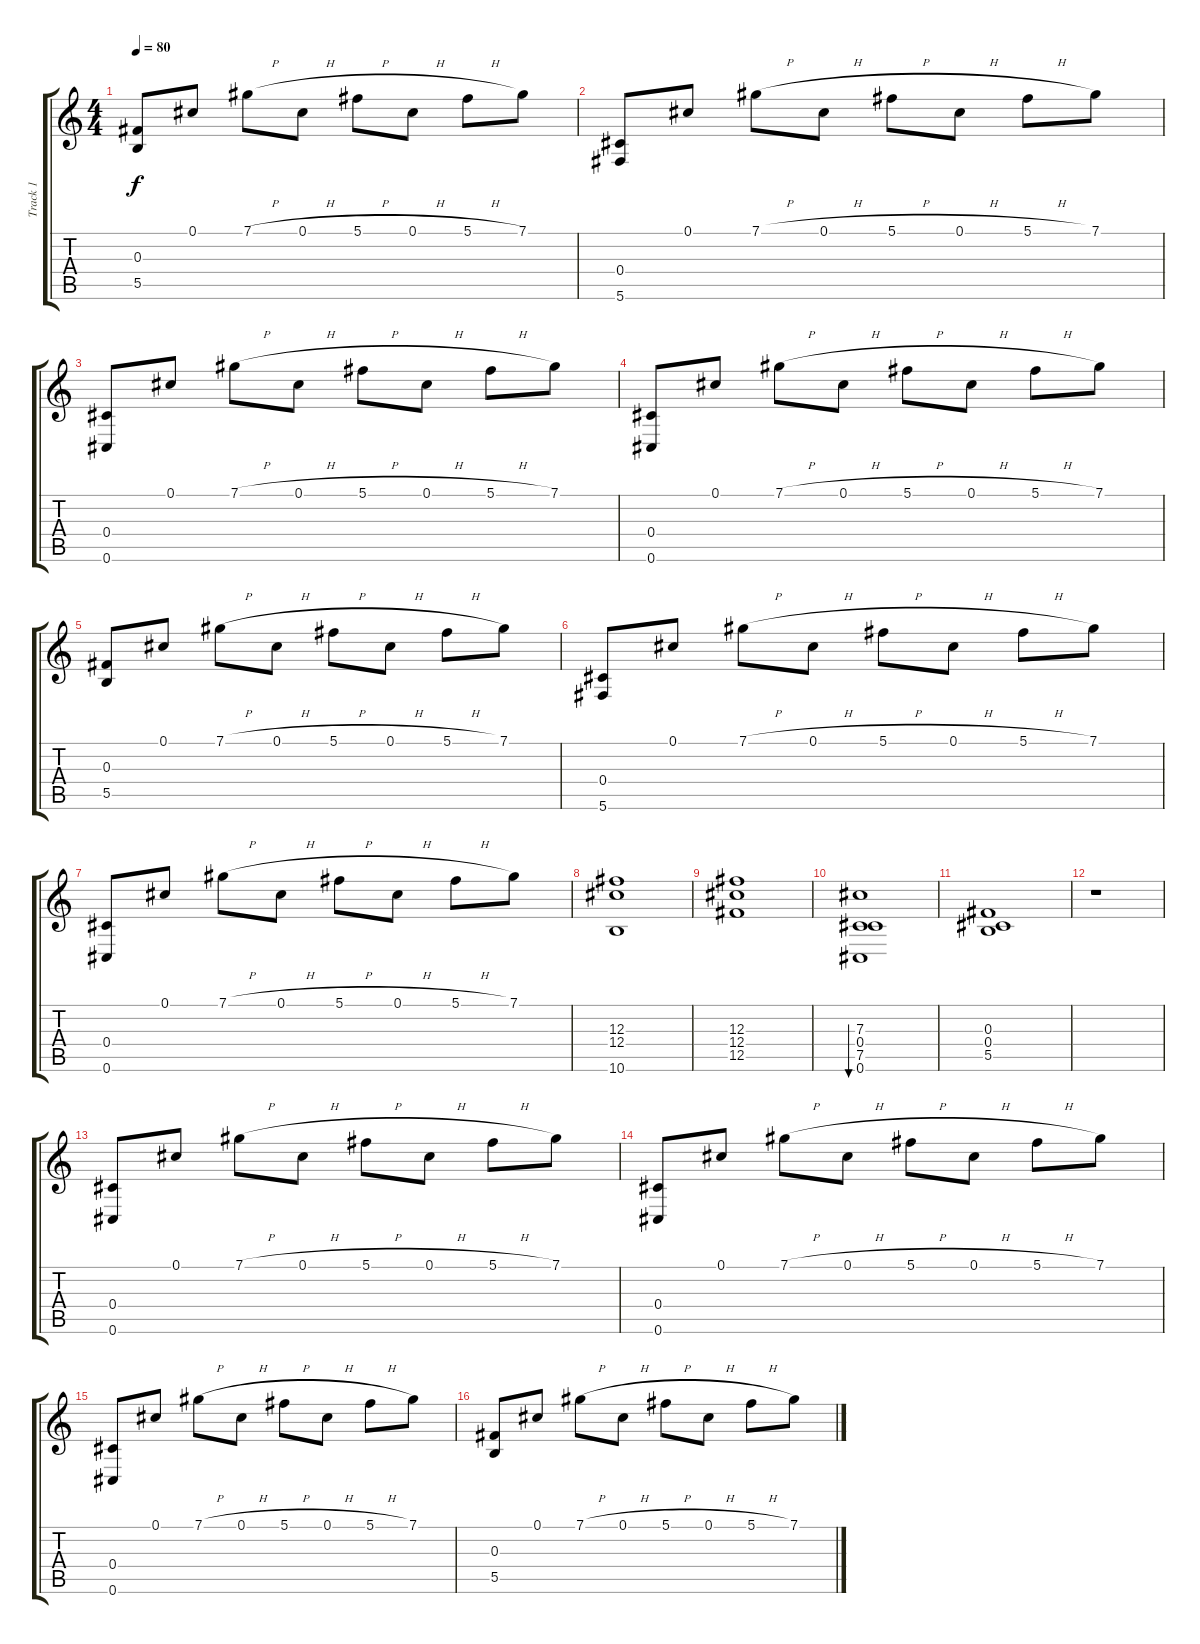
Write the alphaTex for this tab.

\track ("Track 1" "Track 1") {instrument acousticguitarsteel}
\staff {score tabs}
\tuning (Db4 Bb3 Gb3 Db3 Gb2 Db2) {hide}
\ts (4 4)
\tempo 80
\clef g2
\ks c
(0.3 5.5).8{dy f} 0.1.8 7.1{h}.8 0.1{h}.8 5.1{h}.8 0.1{h}.8 5.1{h}.8 7.1.8 |
(0.4 5.6).8 0.1.8 7.1{h}.8 0.1{h}.8 5.1{h}.8 0.1{h}.8 5.1{h}.8 7.1.8 |
(0.4 0.6).8 0.1.8 7.1{h}.8 0.1{h}.8 5.1{h}.8 0.1{h}.8 5.1{h}.8 7.1.8 |
(0.4 0.6).8 0.1.8 7.1{h}.8 0.1{h}.8 5.1{h}.8 0.1{h}.8 5.1{h}.8 7.1.8 |
(0.3 5.5).8 0.1.8 7.1{h}.8 0.1{h}.8 5.1{h}.8 0.1{h}.8 5.1{h}.8 7.1.8 |
(0.4 5.6).8 0.1.8 7.1{h}.8 0.1{h}.8 5.1{h}.8 0.1{h}.8 5.1{h}.8 7.1.8 |
(0.4 0.6).8 0.1.8 7.1{h}.8 0.1{h}.8 5.1{h}.8 0.1{h}.8 5.1{h}.8 7.1.8 |
(12.3 12.4 10.6).1 |
(12.3 12.4 12.5).1 |
(7.3 0.4 7.5 0.6).1{bu 240} |
(0.3 0.4 5.5).1 |
r.1 |
(0.4 0.6).8 0.1.8 7.1{h}.8 0.1{h}.8 5.1{h}.8 0.1{h}.8 5.1{h}.8 7.1.8 |
(0.4 0.6).8 0.1.8 7.1{h}.8 0.1{h}.8 5.1{h}.8 0.1{h}.8 5.1{h}.8 7.1.8 |
(0.4 0.6).8 0.1.8 7.1{h}.8 0.1{h}.8 5.1{h}.8 0.1{h}.8 5.1{h}.8 7.1.8 |
(0.3 5.5).8 0.1.8 7.1{h}.8 0.1{h}.8 5.1{h}.8 0.1{h}.8 5.1{h}.8 7.1.8
